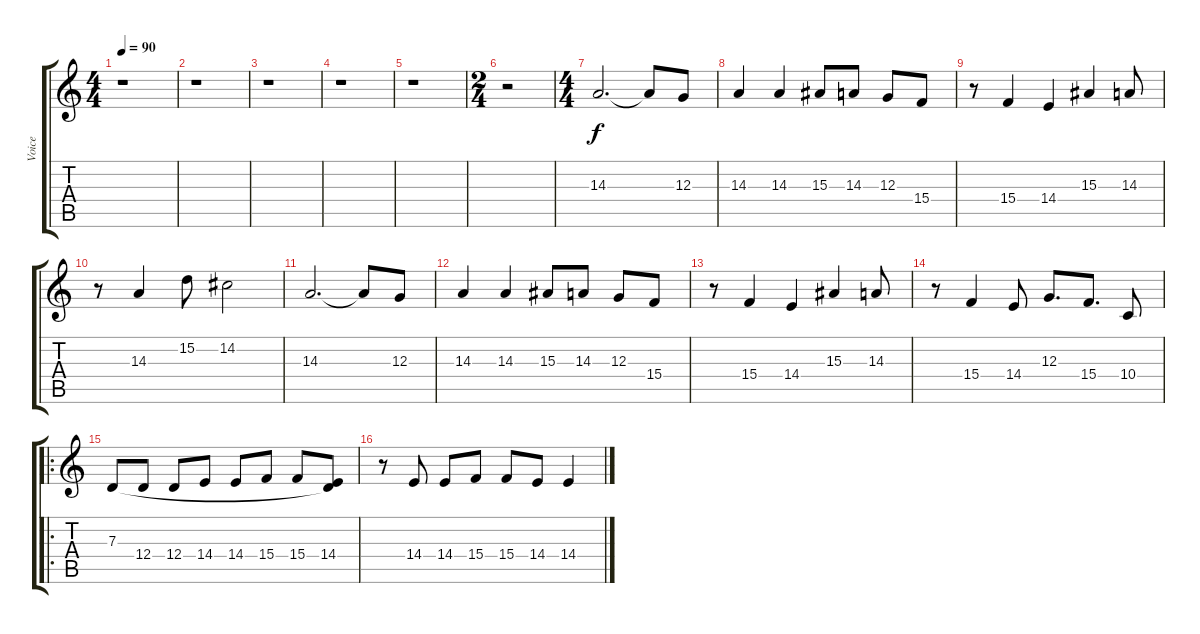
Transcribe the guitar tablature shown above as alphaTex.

\track ("Voice" "Voice") {instrument pad7halo}
\staff {score tabs}
\tuning (E4 B3 G3 D3 A2 E2) {hide}
\ts (4 4)
\tempo 90
\clef g2
\ks c
r.1{dy f} |
r.1 |
r.1 |
r.1 |
r.1 |
\ts (2 4)
r.2 |
\ts (4 4)
14.3.2{d volume 10} 14.3{t}.8 12.3.8 |
14.3.4 14.3.4 15.3.8 14.3.8 12.3.8 15.4.8 |
r.8 15.4.4 14.4.4 15.3.4 14.3.8 |
r.8 14.3.4 15.2.8 14.2.2 |
14.3.2{d volume 10} 14.3{t}.8 12.3.8 |
14.3.4 14.3.4 15.3.8 14.3.8 12.3.8 15.4.8 |
r.8 15.4.4 14.4.4 15.3.4 14.3.8 |
r.8 15.4.4 14.4.8 12.3.8{d} 15.4.8{d} 10.4.8 |
\ro
7.3.8 12.4.8 12.4.8 14.4.8 14.4.8 15.4.8 15.4.8 (7.3{t} 14.4).8 |
r.8 14.4.8 14.4.8 15.4.8 15.4.8 14.4.8 14.4.4
